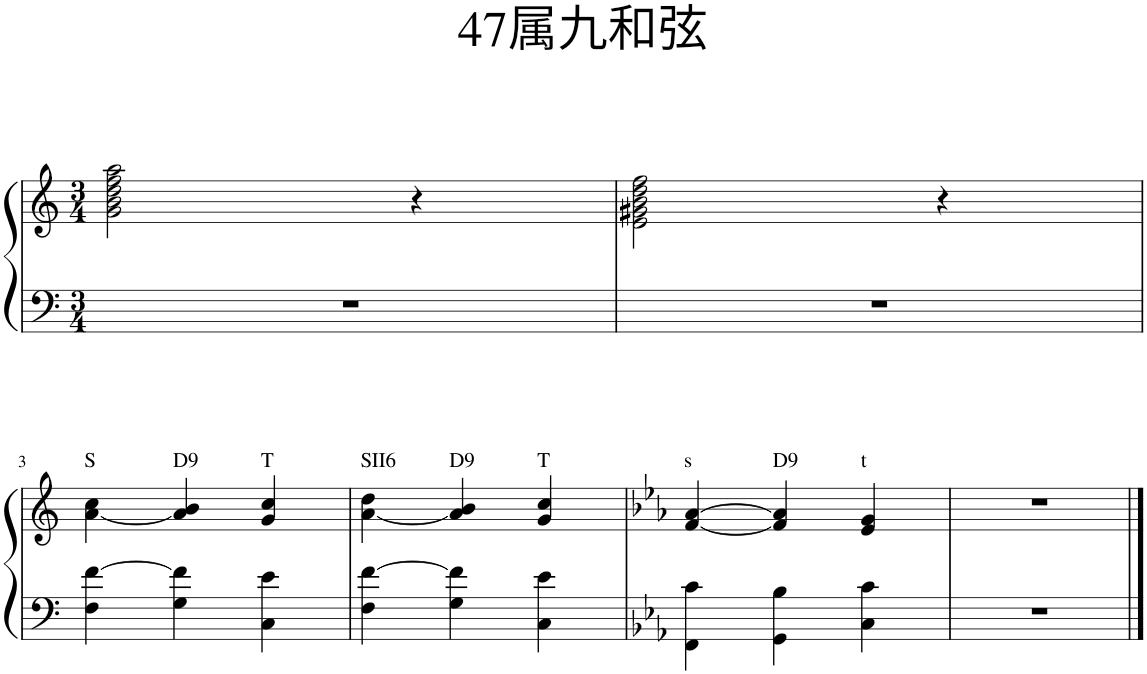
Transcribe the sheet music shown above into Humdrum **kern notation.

**kern	**kern
*part1	*part1
*staff2	*staff1
*I"钢琴	*
*clefF4	*clefG2
*k[]	*k[]
*M3/4	*M3/4
=1	=1
2.r	2g\ 2b\ 2dd\ 2ff\ 2aa\
.	4r
=2	=2
2.r	2e\ 2g#X\ 2b\ 2dd\ 2ff\
.	4r
!!LO:LB:g=z
=3	=3
!	!LO:TX:a:t=S
4F\ [4f\	[4a\ 4cc\
!	!LO:TX:a:t=D9
4G\ 4f\]	4a/] 4b/
!	!LO:TX:a:t=T
4C\ 4e\	4g/ 4cc/
=4	=4
!	!LO:TX:a:t=SII6
4F\ [4f\	[4a\ 4dd\
!	!LO:TX:a:t=D9
4G\ 4f\]	4a/] 4b/
!	!LO:TX:a:t=T
4C\ 4e\	4g/ 4cc/
=5	=5
*k[b-e-a-]	*k[b-e-a-]
!	!LO:TX:a:t=s
4FF\ 4c\	[4f/ [4a-/
!	!LO:TX:a:t=D9
4GG\ 4B-\	4f/] 4a-/]
!	!LO:TX:a:t=t
4C\ 4c\	4e-/ 4g/
=6	=6
2.r	2.r
==	==
*-	*-
